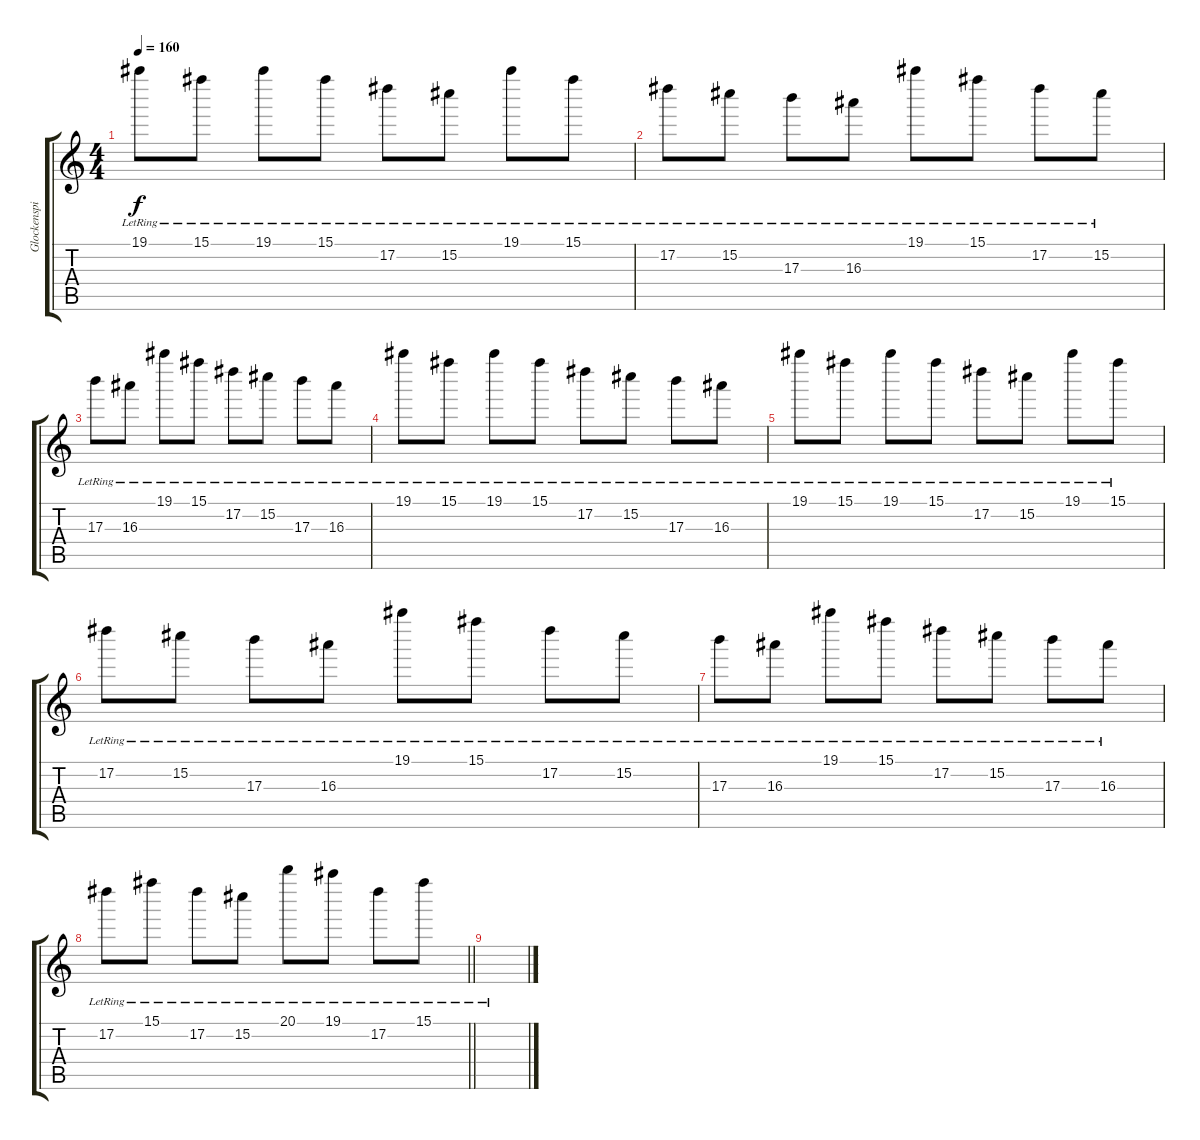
\track ("Glockenspiel #1" "Glockenspi") {instrument glockenspiel}
\staff {score tabs}
\tuning (Eb6 Bb5 Gb5 Db5 Ab4 Db4) {hide}
\ts (4 4)
\tempo 160
\clef g2
\ks c
19.1{lr}.8{dy f} 15.1{lr}.8 19.1{lr}.8 15.1{lr}.8 17.2{lr}.8 15.2{lr}.8 19.1{lr}.8 15.1{lr}.8 |
17.2{lr}.8 15.2{lr}.8 17.3{lr}.8 16.3{lr}.8 19.1{lr}.8 15.1{lr}.8 17.2{lr}.8 15.2{lr}.8 |
17.3{lr}.8 16.3{lr}.8 19.1{lr}.8 15.1{lr}.8 17.2{lr}.8 15.2{lr}.8 17.3{lr}.8 16.3{lr}.8 |
19.1{lr}.8 15.1{lr}.8 19.1{lr}.8 15.1{lr}.8 17.2{lr}.8 15.2{lr}.8 17.3{lr}.8 16.3{lr}.8 |
19.1{lr}.8 15.1{lr}.8 19.1{lr}.8 15.1{lr}.8 17.2{lr}.8 15.2{lr}.8 19.1{lr}.8 15.1{lr}.8 |
17.2{lr}.8 15.2{lr}.8 17.3{lr}.8 16.3{lr}.8 19.1{lr}.8 15.1{lr}.8 17.2{lr}.8 15.2{lr}.8 |
17.3{lr}.8 16.3{lr}.8 19.1{lr}.8 15.1{lr}.8 17.2{lr}.8 15.2{lr}.8 17.3{lr}.8 16.3{lr}.8 |
\barLineRight lightlight
17.2{lr}.8 15.1{lr}.8 17.2{lr}.8 15.2{lr}.8 20.1{lr}.8 19.1{lr}.8 17.2{lr}.8 15.1{lr}.8 |
\section ("" "")
